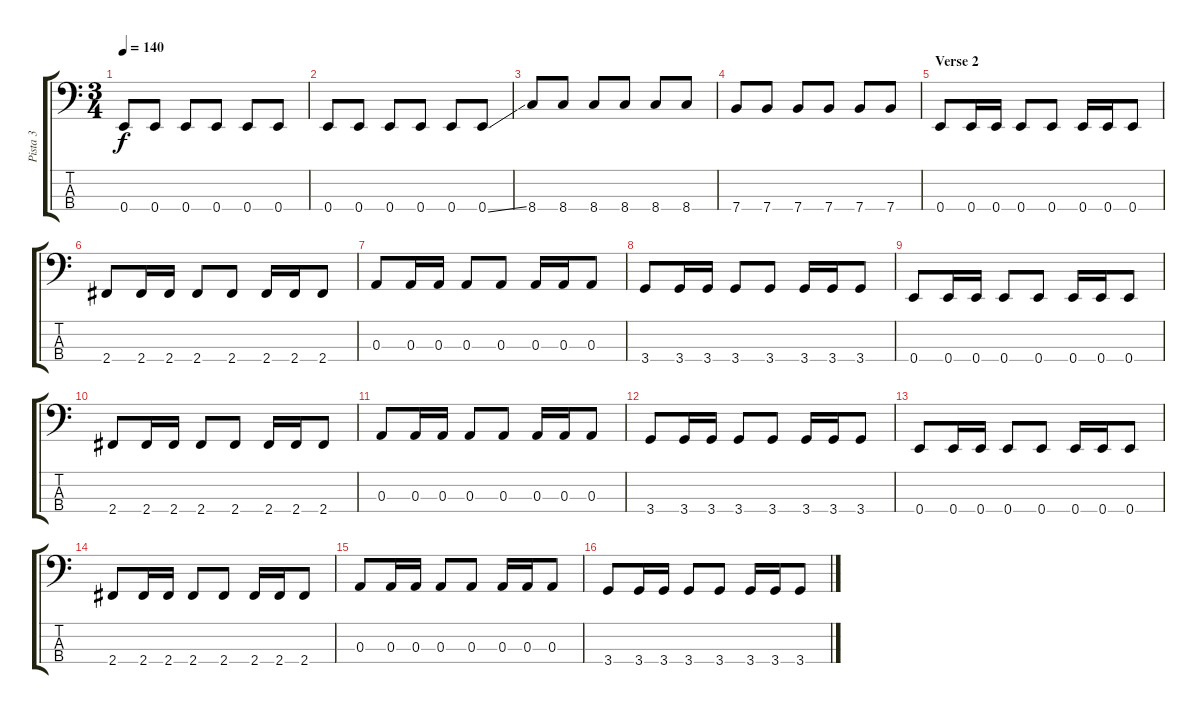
\track ("Pista 3" "Pista 3") {instrument electricbassfinger}
\staff {score tabs}
\tuning (G2 D2 A1 E1) {hide}
\ts (3 4)
\tempo 140
\clef f4
\ks c
0.4.8{dy f} 0.4.8 0.4.8 0.4.8 0.4.8 0.4.8 |
0.4.8 0.4.8 0.4.8 0.4.8 0.4.8 0.4{ss}.8 |
8.4.8 8.4.8 8.4.8 8.4.8 8.4.8 8.4.8 |
7.4.8 7.4.8 7.4.8 7.4.8 7.4.8 7.4.8 |
\section ("" "Verse 2")
0.4.8 0.4.16 0.4.16 0.4.8 0.4.8 0.4.16 0.4.16 0.4.8 |
2.4.8 2.4.16 2.4.16 2.4.8 2.4.8 2.4.16 2.4.16 2.4.8 |
0.3.8 0.3.16 0.3.16 0.3.8 0.3.8 0.3.16 0.3.16 0.3.8 |
3.4.8 3.4.16 3.4.16 3.4.8 3.4.8 3.4.16 3.4.16 3.4.8 |
0.4.8 0.4.16 0.4.16 0.4.8 0.4.8 0.4.16 0.4.16 0.4.8 |
2.4.8 2.4.16 2.4.16 2.4.8 2.4.8 2.4.16 2.4.16 2.4.8 |
0.3.8 0.3.16 0.3.16 0.3.8 0.3.8 0.3.16 0.3.16 0.3.8 |
3.4.8 3.4.16 3.4.16 3.4.8 3.4.8 3.4.16 3.4.16 3.4.8 |
0.4.8 0.4.16 0.4.16 0.4.8 0.4.8 0.4.16 0.4.16 0.4.8 |
2.4.8 2.4.16 2.4.16 2.4.8 2.4.8 2.4.16 2.4.16 2.4.8 |
0.3.8 0.3.16 0.3.16 0.3.8 0.3.8 0.3.16 0.3.16 0.3.8 |
3.4.8 3.4.16 3.4.16 3.4.8 3.4.8 3.4.16 3.4.16 3.4.8
